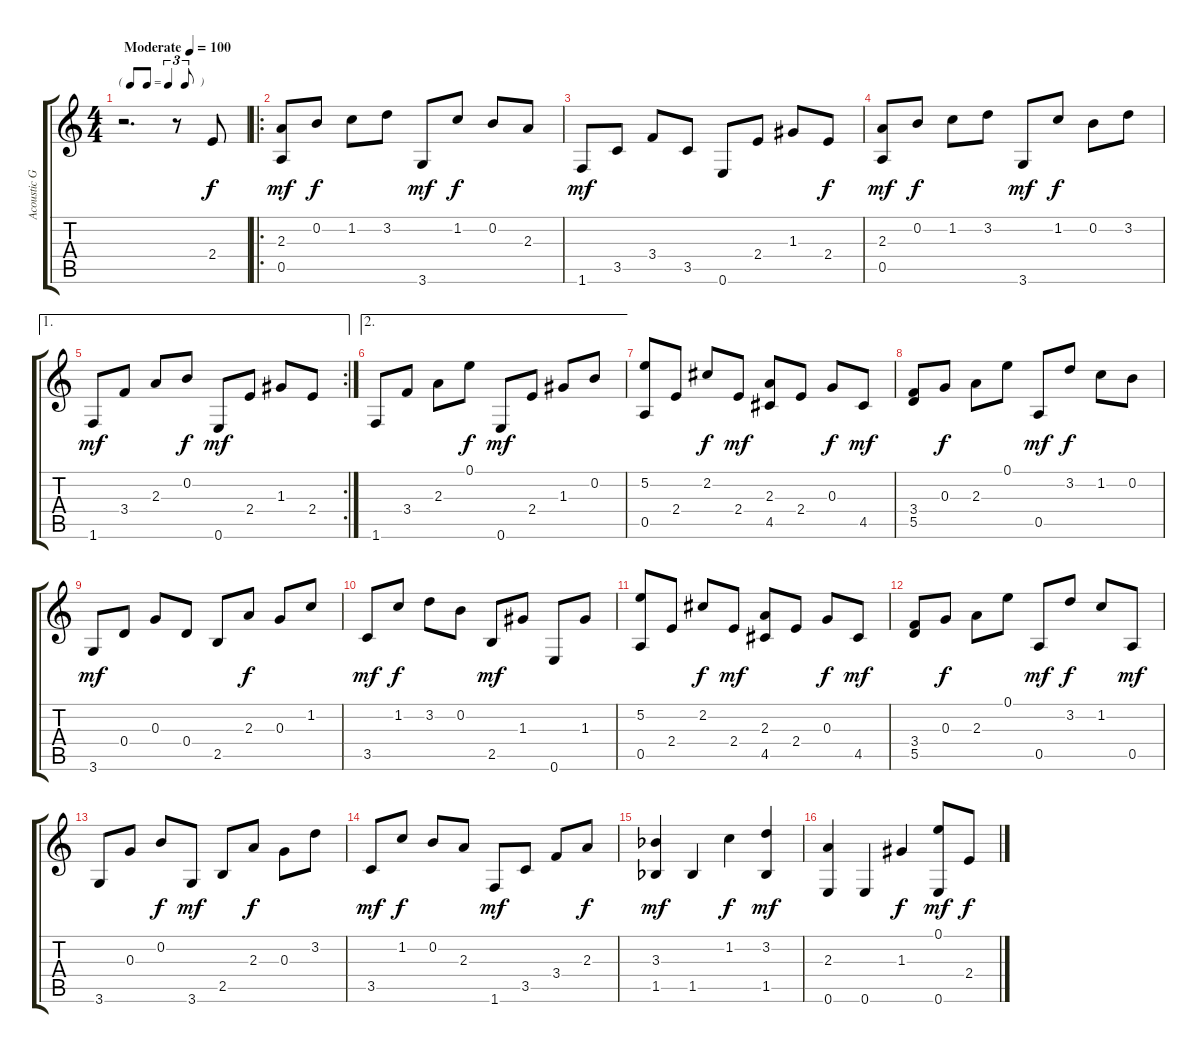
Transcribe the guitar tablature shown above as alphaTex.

\track ("Acoustic Guitar" "Acoustic G") {instrument acousticguitarnylon}
\staff {score tabs}
\tuning (E4 B3 G3 D3 A2 E2) {hide}
\ts (4 4)
\tf triplet8th
\tempo (100 "Moderate")
\clef g2
\ks c
r.2{d dy f instrument acousticguitarnylon} r.8 2.4.8 |
\ro
(2.3 0.5).8{dy mf} 0.2.8{dy f} 1.2.8 3.2.8 3.6.8{dy mf} 1.2.8{dy f} 0.2.8 2.3.8 |
1.6.8{dy mf} 3.5.8 3.4.8 3.5.8 0.6.8 2.4.8 1.3.8 2.4.8{dy f} |
(2.3 0.5).8{dy mf} 0.2.8{dy f} 1.2.8 3.2.8 3.6.8{dy mf} 1.2.8{dy f} 0.2.8 3.2.8 |
\ae 1
\rc 2
1.6.8{dy mf} 3.4.8 2.3.8 0.2.8{dy f} 0.6.8{dy mf} 2.4.8 1.3.8 2.4.8 |
\ae 2
1.6.8 3.4.8 2.3.8 0.1.8{dy f} 0.6.8{dy mf} 2.4.8 1.3.8 0.2.8 |
(5.2 0.5).8 2.4.8 2.2.8{dy f} 2.4.8{dy mf} (2.3 4.5).8 2.4.8 0.3.8{dy f} 4.5.8{dy mf} |
(3.4 5.5).8 0.3.8{dy f} 2.3.8 0.1.8 0.5.8{dy mf} 3.2.8{dy f} 1.2.8 0.2.8 |
3.6.8{dy mf} 0.4.8 0.3.8 0.4.8 2.5.8 2.3.8{dy f} 0.3.8 1.2.8 |
3.5.8{dy mf} 1.2.8{dy f} 3.2.8 0.2.8 2.5.8{dy mf} 1.3.8 0.6.8 1.3.8 |
(5.2 0.5).8 2.4.8 2.2.8{dy f} 2.4.8{dy mf} (2.3 4.5).8 2.4.8 0.3.8{dy f} 4.5.8{dy mf} |
(3.4 5.5).8 0.3.8{dy f} 2.3.8 0.1.8 0.5.8{dy mf} 3.2.8{dy f} 1.2.8 0.5.8{dy mf} |
3.6.8 0.3.8 0.2.8{dy f} 3.6.8{dy mf} 2.5.8 2.3.8{dy f} 0.3.8 3.2.8 |
3.5.8{dy mf} 1.2.8{dy f} 0.2.8 2.3.8 1.6.8{dy mf} 3.5.8 3.4.8 2.3.8{dy f} |
(3.3{acc b} 1.5{acc b}).4{dy mf} 1.5{acc b}.4 1.2.4{dy f} (3.2 1.5{acc b}).4{dy mf} |
(2.3 0.6).4 0.6.4 1.3.4{dy f} (0.1 0.6).8{dy mf} 2.4.8{dy f}
